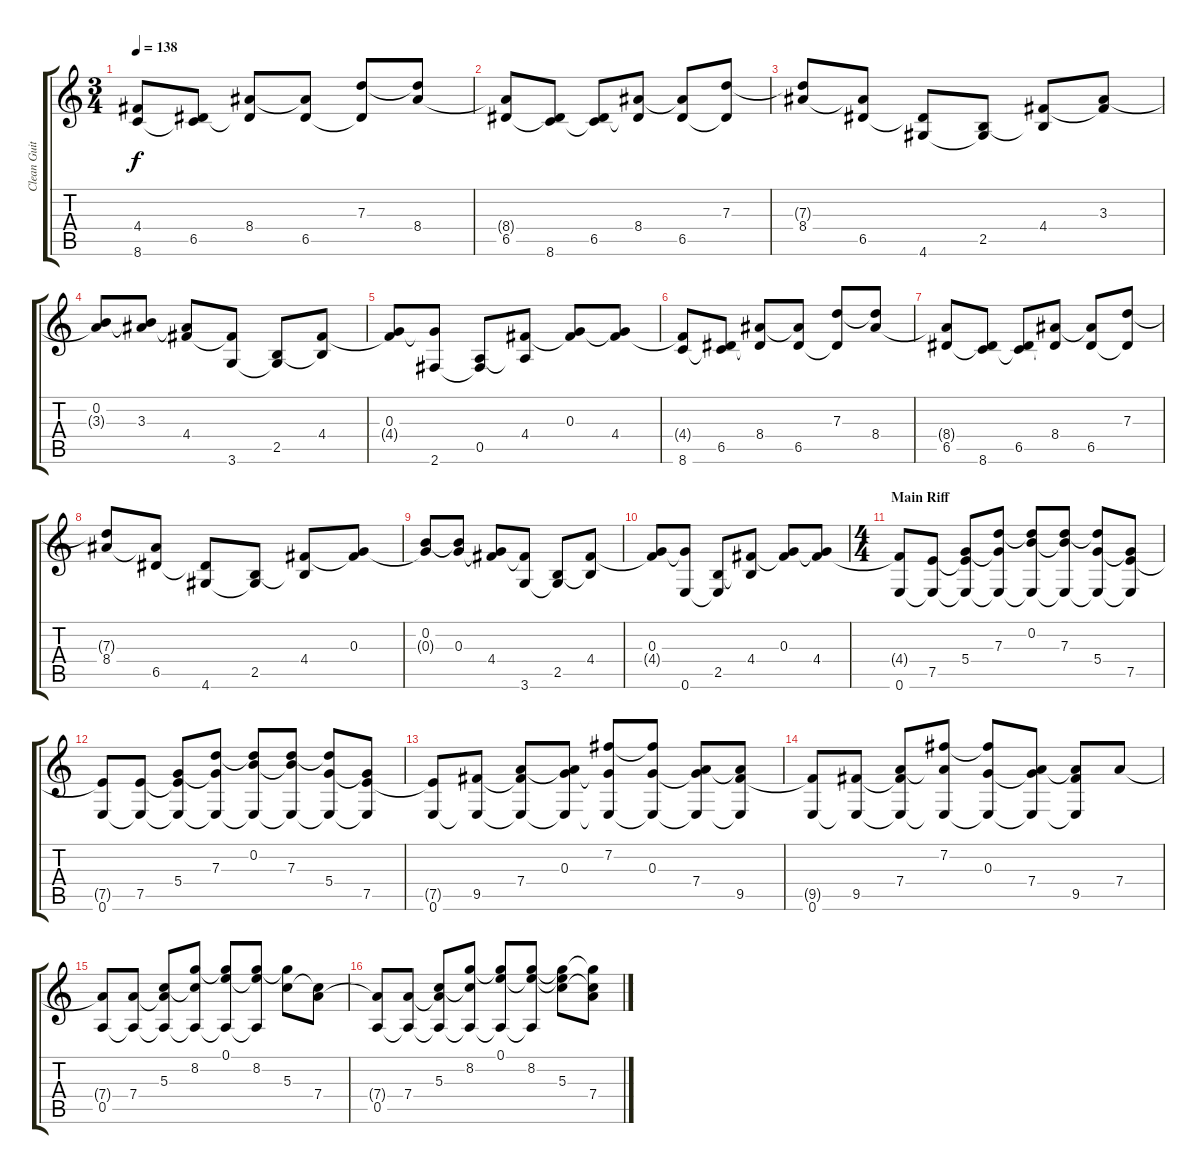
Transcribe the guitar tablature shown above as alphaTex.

\track ("Clean Guitar" "Clean Guit") {instrument electricguitarclean}
\staff {score tabs}
\tuning (E4 B3 G3 D3 A2 E2) {hide}
\ts (3 4)
\tempo 138
\clef g2
\ks c
(4.4{t} 8.6).8{dy f} (6.5 8.6{t}).8 (8.4 6.5{t}).8 (8.4{t} 6.5).8 (7.3 6.5{t}).8 (7.3{t} 8.4).8 |
(8.4{t} 6.5).8 (6.5{t} 8.6).8 (6.5 8.6{t}).8 (8.4 6.5{t}).8 (8.4{t} 6.5).8 (7.3 6.5{t}).8 |
(7.3{t} 8.4).8 (8.4{t} 6.5).8 (6.5{t} 4.6).8 (2.5 4.6{t}).8 (4.4 2.5{t}).8 (3.3 4.4{t}).8 |
(0.2 3.3{t}).8 (0.2{t} 3.3).8 (3.3{t} 4.4).8 (4.4{t} 3.6).8 (2.5 3.6{t}).8 (4.4 2.5{t}).8 |
(0.3 4.4{t}).8 (0.3{t} 2.6).8 (0.5 2.6{t}).8 (4.4 0.5{t}).8 (0.3 4.4{t}).8 (0.3{t} 4.4).8 |
(4.4{t} 8.6).8 (6.5 8.6{t}).8 (8.4 6.5{t}).8 (8.4{t} 6.5).8 (7.3 6.5{t}).8 (7.3{t} 8.4).8 |
(8.4{t} 6.5).8 (6.5{t} 8.6).8 (6.5 8.6{t}).8 (8.4 6.5{t}).8 (8.4{t} 6.5).8 (7.3 6.5{t}).8 |
(7.3{t} 8.4).8 (8.4{t} 6.5).8 (6.5{t} 4.6).8 (2.5 4.6{t}).8 (4.4 2.5{t}).8 (0.3 4.4{t}).8 |
(0.2 0.3{t}).8 (0.2{t} 0.3).8 (0.3{t} 4.4).8 (4.4{t} 3.6).8 (2.5 3.6{t}).8 (4.4 2.5{t}).8 |
(0.3 4.4{t}).8 (0.3{t} 0.6).8 (2.5 0.6{t}).8 (4.4 2.5{t}).8 (0.3 4.4{t}).8 (0.3{t} 4.4).8 |
\ts (4 4)
\section ("" "Main Riff")
(4.4{t} 0.6).8 (7.5 0.6{t}).8 (5.4 7.5{t} 0.6{t}).8 (7.3 5.4{t} 0.6{t}).8 (0.2 7.3{t} 0.6{t}).8 (0.2{t} 7.3 0.6{t}).8 (7.3{t} 5.4 0.6{t}).8 (5.4{t} 7.5 0.6{t}).8 |
(7.5{t} 0.6).8 (7.5 0.6{t}).8 (5.4 7.5{t} 0.6{t}).8 (7.3 5.4{t} 0.6{t}).8 (0.2 7.3{t} 0.6{t}).8 (0.2{t} 7.3 0.6{t}).8 (7.3{t} 5.4 0.6{t}).8 (5.4{t} 7.5 0.6{t}).8 |
(7.5{t} 0.6).8 (9.5 0.6{t}).8 (7.4 9.5{t} 0.6{t}).8 (0.3 7.4{t} 0.6{t}).8 (7.2 0.3{t} 0.6{t}).8 (7.2{t} 0.3 0.6{t}).8 (0.3{t} 7.4 0.6{t}).8 (7.4{t} 9.5 0.6{t}).8 |
(9.5{t} 0.6).8 (9.5 0.6{t}).8 (7.4 9.5{t} 0.6{t}).8 (7.2 7.4{t} 0.6{t}).8 (7.2{t} 0.3 0.6{t}).8 (0.3{t} 7.4 0.6{t}).8 (7.4{t} 9.5 0.6{t}).8 7.4.8 |
(7.4{t} 0.5).8 (7.4 0.5{t}).8 (5.3 7.4{t} 0.5{t}).8 (8.2 5.3{t} 0.5{t}).8 (0.1 8.2{t} 0.5{t}).8 (0.1{t} 8.2 0.5{t}).8 (8.2{t} 5.3).8 (5.3{t} 7.4).8 |
(7.4{t} 0.5).8 (7.4 0.5{t}).8 (5.3 7.4{t} 0.5{t}).8 (8.2 5.3{t} 0.5{t}).8 (0.1 8.2{t} 0.5{t}).8 (0.1{t} 8.2 0.5{t}).8 (0.1{t} 8.2{t} 5.3).8 (8.2{t} 5.3{t} 7.4).8
